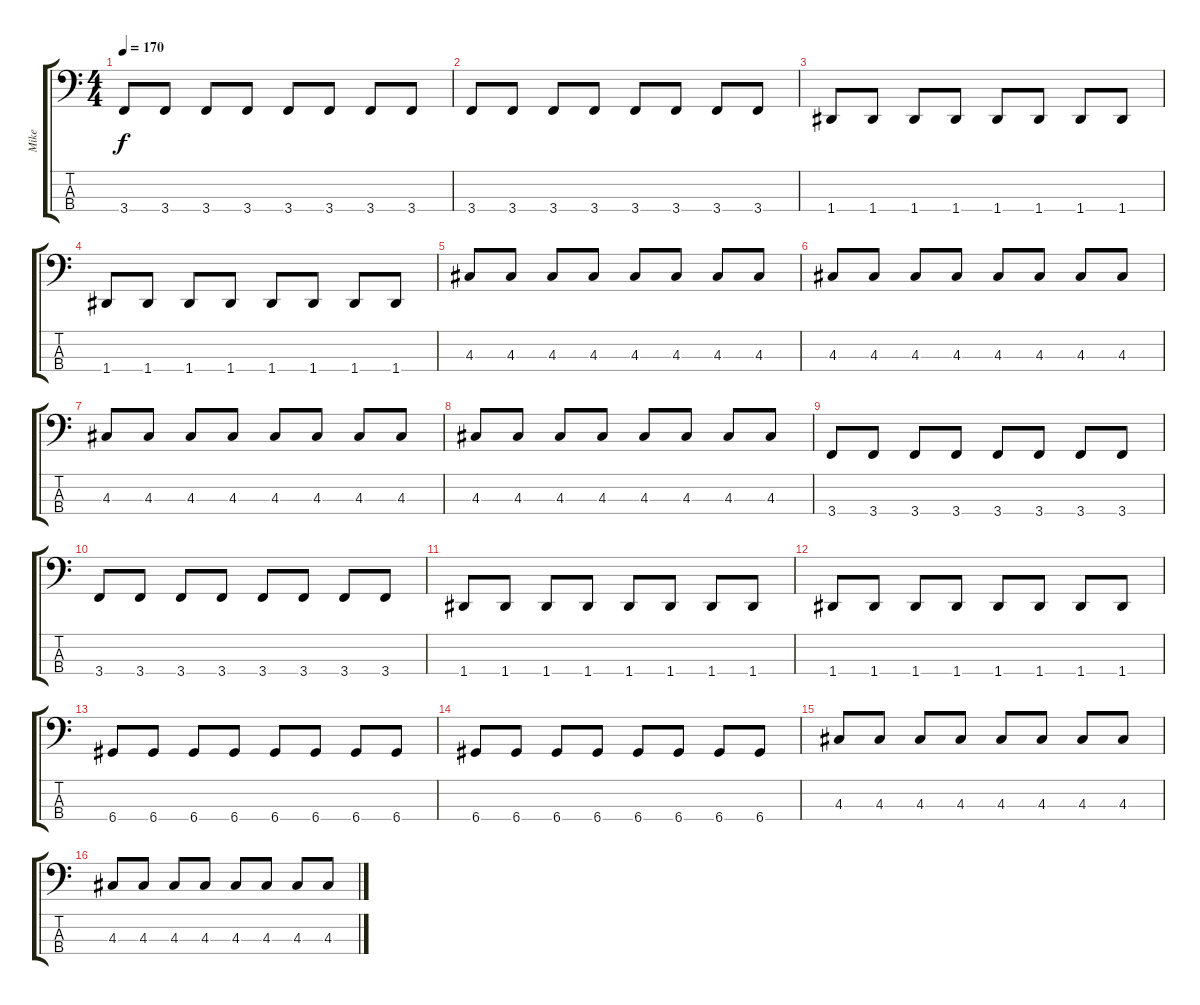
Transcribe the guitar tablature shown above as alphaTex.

\track ("Mike" "Mike") {instrument electricbassfinger}
\staff {score tabs}
\tuning (G2 D2 A1 D1) {hide}
\ts (4 4)
\tempo 170
\clef f4
\ks c
3.4.8{dy f} 3.4.8 3.4.8 3.4.8 3.4.8 3.4.8 3.4.8 3.4.8 |
3.4.8 3.4.8 3.4.8 3.4.8 3.4.8 3.4.8 3.4.8 3.4.8 |
1.4.8 1.4.8 1.4.8 1.4.8 1.4.8 1.4.8 1.4.8 1.4.8 |
1.4.8 1.4.8 1.4.8 1.4.8 1.4.8 1.4.8 1.4.8 1.4.8 |
4.3.8 4.3.8 4.3.8 4.3.8 4.3.8 4.3.8 4.3.8 4.3.8 |
4.3.8 4.3.8 4.3.8 4.3.8 4.3.8 4.3.8 4.3.8 4.3.8 |
4.3.8 4.3.8 4.3.8 4.3.8 4.3.8 4.3.8 4.3.8 4.3.8 |
4.3.8 4.3.8 4.3.8 4.3.8 4.3.8 4.3.8 4.3.8 4.3.8 |
3.4.8 3.4.8 3.4.8 3.4.8 3.4.8 3.4.8 3.4.8 3.4.8 |
3.4.8 3.4.8 3.4.8 3.4.8 3.4.8 3.4.8 3.4.8 3.4.8 |
1.4.8 1.4.8 1.4.8 1.4.8 1.4.8 1.4.8 1.4.8 1.4.8 |
1.4.8 1.4.8 1.4.8 1.4.8 1.4.8 1.4.8 1.4.8 1.4.8 |
6.4.8 6.4.8 6.4.8 6.4.8 6.4.8 6.4.8 6.4.8 6.4.8 |
6.4.8 6.4.8 6.4.8 6.4.8 6.4.8 6.4.8 6.4.8 6.4.8 |
4.3.8 4.3.8 4.3.8 4.3.8 4.3.8 4.3.8 4.3.8 4.3.8 |
4.3.8 4.3.8 4.3.8 4.3.8 4.3.8 4.3.8 4.3.8 4.3.8
